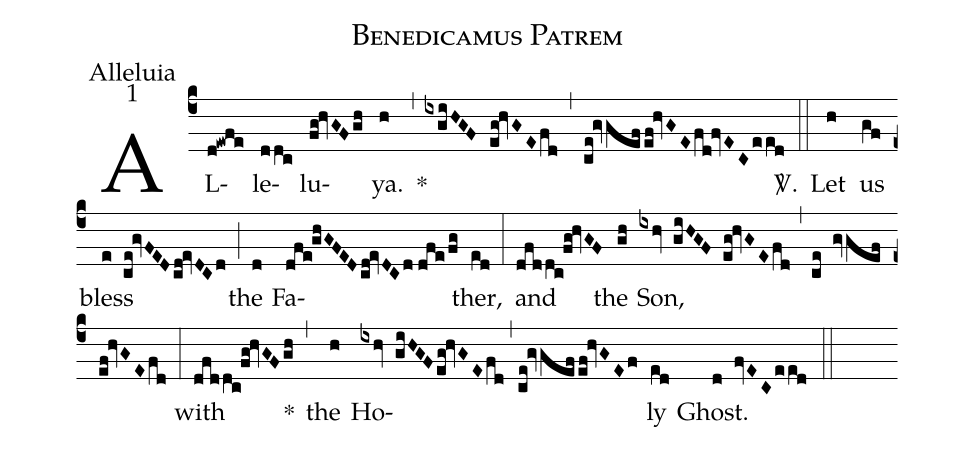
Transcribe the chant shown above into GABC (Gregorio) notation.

name:Benedicamus Patrem;
office-part:Alleluia;
mode:1;
%%
(c4) AL(d!ewfe)le(ddc)lu(fg!hvGFgh)ya.(h) *(,) (ixgiHGF eg!hvGEfd) (,) (ce!gvgef/ef!hvGE/fd!fvEC/eed) <sp>V/</sp>.(::) Let(h) us(gf) bless(e ce!gvFED/cd!evDCd) (;) the(d) Fa(dfe!ghGFED/cd!evDCd//dfe/fg)ther,(ed) (:) and(dfddc!fg!hvGF) the(gh) Son,(ixhv giHGF eg!hvGE/fd) (,) (ce gvgef/ef!hvGE/fd) (:) with(dfddc!fg!hvGF/gh) *(,) the(h) Ho(ixhv giHGF/eg!hvGE/fd,ce!gvgef/ef!hvGEf)ly(ed) Ghost.(d fvEC/eed) (::)
